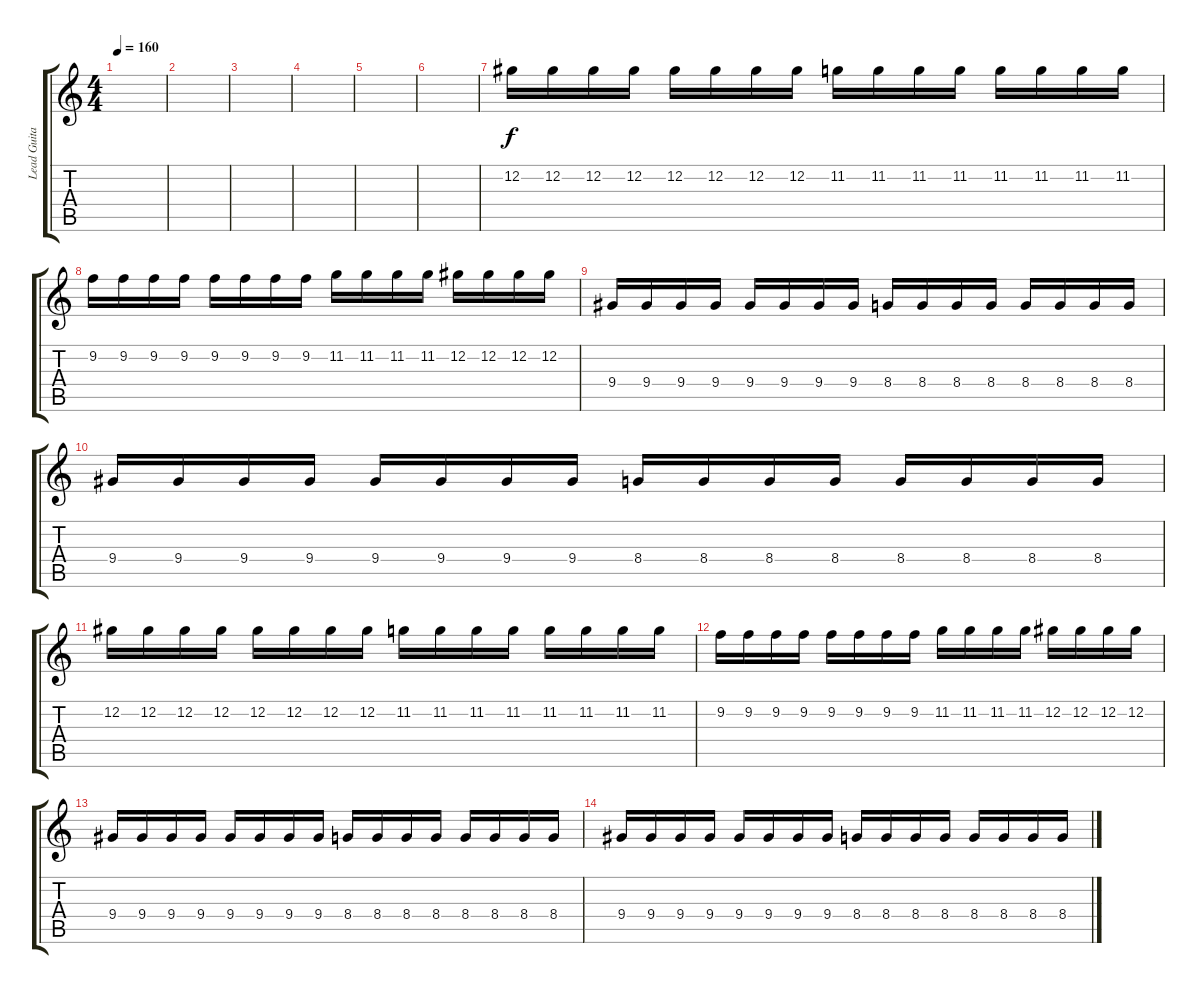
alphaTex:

\track ("Lead Guitar" "Lead Guita") {instrument distortionguitar}
\staff {score tabs}
\tuning (Db4 Ab3 E3 B2 Gb2 Db2) {hide}
\ts (4 4)
\tempo 160
\clef g2
\ks c
|
|
|
|
|
|
12.2.16 12.2.16 12.2.16 12.2.16 12.2.16 12.2.16 12.2.16 12.2.16 11.2.16 11.2.16 11.2.16 11.2.16 11.2.16 11.2.16 11.2.16 11.2.16 |
9.2.16 9.2.16 9.2.16 9.2.16 9.2.16 9.2.16 9.2.16 9.2.16 11.2.16 11.2.16 11.2.16 11.2.16 12.2.16 12.2.16 12.2.16 12.2.16 |
9.4.16 9.4.16 9.4.16 9.4.16 9.4.16 9.4.16 9.4.16 9.4.16 8.4.16 8.4.16 8.4.16 8.4.16 8.4.16 8.4.16 8.4.16 8.4.16 |
9.4.16 9.4.16 9.4.16 9.4.16 9.4.16 9.4.16 9.4.16 9.4.16 8.4.16 8.4.16 8.4.16 8.4.16 8.4.16 8.4.16 8.4.16 8.4.16 |
12.2.16 12.2.16 12.2.16 12.2.16 12.2.16 12.2.16 12.2.16 12.2.16 11.2.16 11.2.16 11.2.16 11.2.16 11.2.16 11.2.16 11.2.16 11.2.16 |
9.2.16 9.2.16 9.2.16 9.2.16 9.2.16 9.2.16 9.2.16 9.2.16 11.2.16 11.2.16 11.2.16 11.2.16 12.2.16 12.2.16 12.2.16 12.2.16 |
9.4.16 9.4.16 9.4.16 9.4.16 9.4.16 9.4.16 9.4.16 9.4.16 8.4.16 8.4.16 8.4.16 8.4.16 8.4.16 8.4.16 8.4.16 8.4.16 |
9.4.16 9.4.16 9.4.16 9.4.16 9.4.16 9.4.16 9.4.16 9.4.16 8.4.16 8.4.16 8.4.16 8.4.16 8.4.16 8.4.16 8.4.16 8.4.16
